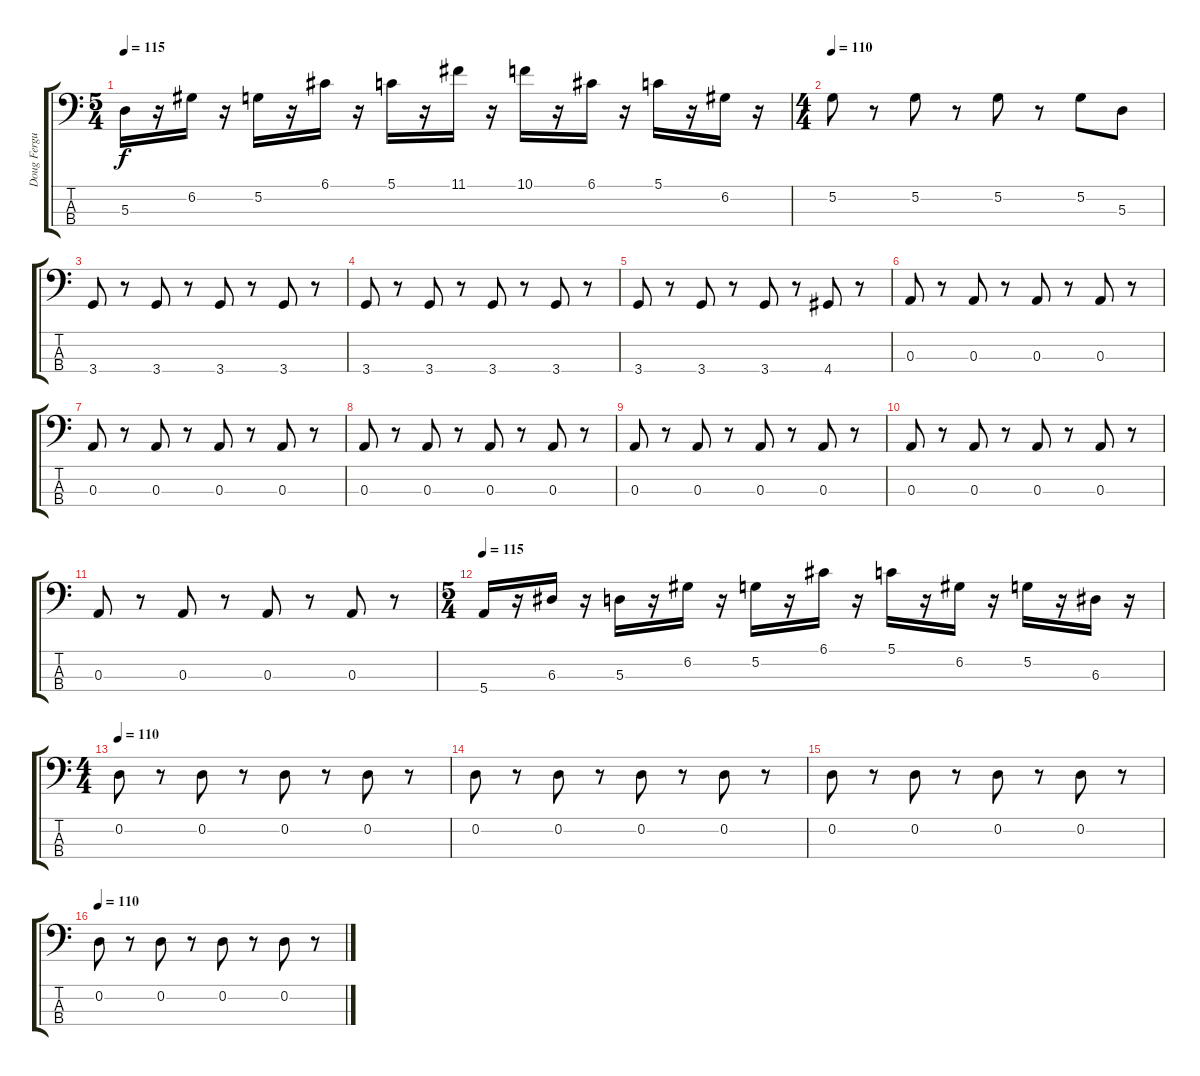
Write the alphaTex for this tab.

\track ("Doug Fergusson - Bass" "Doug Fergu") {instrument electricbassfinger}
\staff {score tabs}
\tuning (G2 D2 A1 E1) {hide}
\ts (5 4)
\tempo 115
\clef f4
\ks c
5.3.16{dy f} r.16 6.2.16 r.16 5.2.16 r.16 6.1.16 r.16 5.1.16 r.16 11.1.16 r.16 10.1.16 r.16 6.1.16 r.16 5.1.16 r.16 6.2.16 r.16 |
\ts (4 4)
\tempo 110
5.2.8 r.8 5.2.8 r.8 5.2.8 r.8 5.2.8 5.3.8 |
3.4.8 r.8 3.4.8 r.8 3.4.8 r.8 3.4.8 r.8 |
3.4.8 r.8 3.4.8 r.8 3.4.8 r.8 3.4.8 r.8 |
3.4.8 r.8 3.4.8 r.8 3.4.8 r.8 4.4.8 r.8 |
0.3.8 r.8 0.3.8 r.8 0.3.8 r.8 0.3.8 r.8 |
0.3.8 r.8 0.3.8 r.8 0.3.8 r.8 0.3.8 r.8 |
0.3.8 r.8 0.3.8 r.8 0.3.8 r.8 0.3.8 r.8 |
0.3.8 r.8 0.3.8 r.8 0.3.8 r.8 0.3.8 r.8 |
0.3.8 r.8 0.3.8 r.8 0.3.8 r.8 0.3.8 r.8 |
0.3.8 r.8 0.3.8 r.8 0.3.8 r.8 0.3.8 r.8 |
\ts (5 4)
\tempo 115
5.4.16 r.16 6.3.16 r.16 5.3.16 r.16 6.2.16 r.16 5.2.16 r.16 6.1.16 r.16 5.1.16 r.16 6.2.16 r.16 5.2.16 r.16 6.3.16 r.16 |
\ts (4 4)
\tempo 110
0.2.8 r.8 0.2.8 r.8 0.2.8 r.8 0.2.8 r.8 |
0.2.8 r.8 0.2.8 r.8 0.2.8 r.8 0.2.8 r.8 |
0.2.8 r.8 0.2.8 r.8 0.2.8 r.8 0.2.8 r.8 |
\tempo 110
0.2.8 r.8 0.2.8 r.8 0.2.8 r.8 0.2.8 r.8
